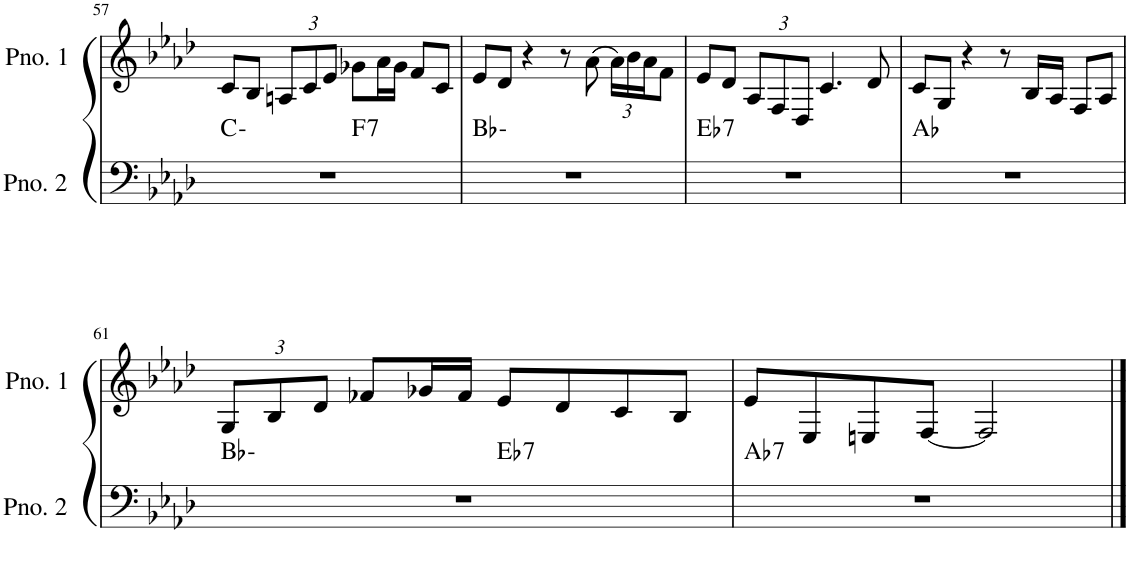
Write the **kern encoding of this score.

**kern	**harte	**kern
*part2	*part2	*part1
*staff2	*	*staff1
*I"ピアノ 2	*	*I"ピアノ 1
!!LO:PB:g=z
*clefF4	*	*clefG2
*k[b-e-a-d-]	*	*k[b-e-a-d-]
*M4/4	*	*M4/4
=57	=57	=57
*^	*	*
1r	2ryy	C:min	8c/L
.	.	.	8B-/J
*	*	*	*Xbrackettup
.	.	.	12An/L
.	.	.	12c/
.	.	.	12e-/J
!	!	!LO:H:kt=7	!
.	2ryy	F:7	8g-X\L
.	.	.	16a-\L
.	.	.	16g-\JJ
.	.	.	8f/L
.	.	.	8c/J
*v	*v	*	*
=58	=58	=58
1r	Bb:min	8e-/L
.	.	8d-/J
.	.	4r
.	.	8r
.	.	(8a-\
.	.	24a-\LL)
.	.	24b-\
.	.	24a-\J
.	.	8f\J
=59	=59	=59
!	!LO:H:kt=7	!
1r	Eb:7	8e-/L
.	.	8d-/J
.	.	12A-/L
.	.	12F/
.	.	12D-/J
.	.	4.c/
.	.	8d-/
=60	=60	=60
1r	Ab:maj	8c/L
.	.	8G/J
.	.	4r
.	.	8r
.	.	16B-/LL
.	.	16A-/JJ
.	.	8F/L
.	.	8A-/J
!!LO:LB:g=z
=61	=61	=61
*^	*	*
1r	2ryy	Bb:min	12G/L
.	.	.	12B-/
.	.	.	12d-/J
.	.	.	8f-X/L
.	.	.	16g-X/L
.	.	.	16f-/JJ
!	!	!LO:H:kt=7	!
.	2ryy	Eb:7	8e-/L
.	.	.	8d-/
.	.	.	8c/
.	.	.	8B-/J
=62	=62	=62	=62
!	!	!LO:H:kt=7	!
*v	*v	*	*
1r	Ab:7	8e-/L
.	.	8E-/
.	.	8En/
.	.	[8F/J
.	.	2F/]
==	==	==
*-	*-	*-
